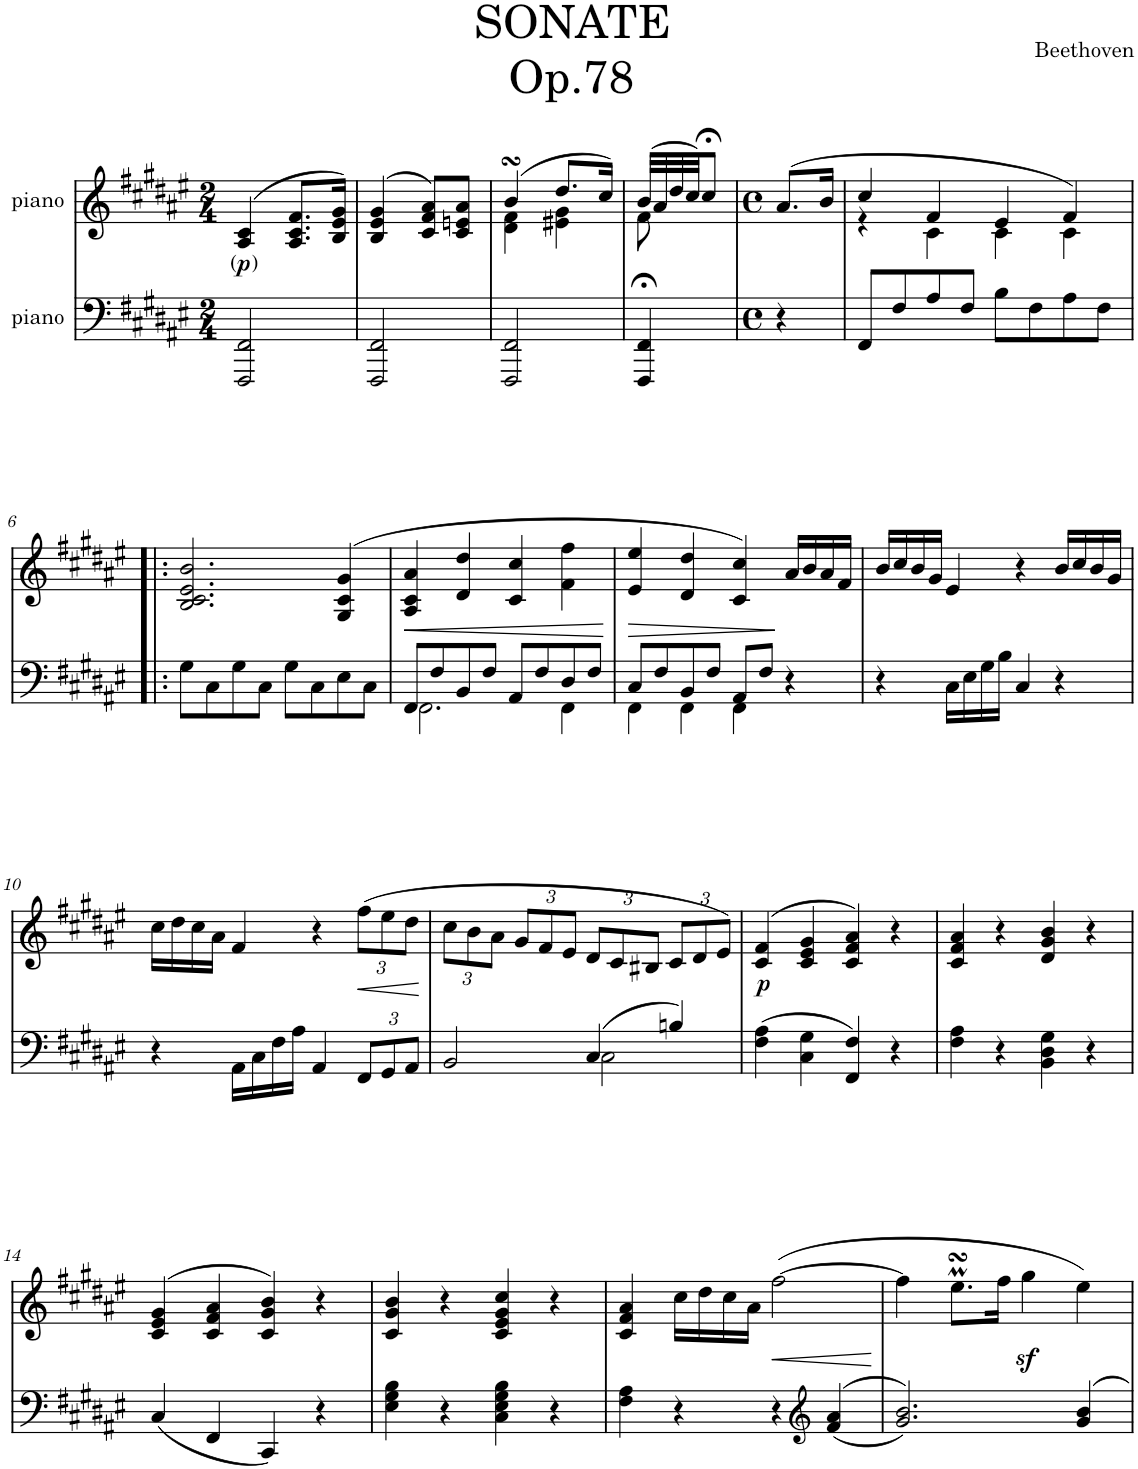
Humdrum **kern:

**kern	**kern	**text	**dynam
*part2	*part1	*part1	*part1
*staff2	*staff1	*staff1	*staff1
*I"piano	*I"piano	*	*
*I'Pno	*I'Pno	*	*
*clefF4	*clefG2	*	*
*k[f#c#g#d#a#e#]	*k[f#c#g#d#a#e#]	*	*
*F#:	*F#:	*	*
*M2/4	*M2/4	*	*
=1	=1	=1	=1
!	!	!LO:LY:b	!
2FFF#/ 2FF#/	(>4A#/ 4c#/	( )	.
.	8.A#/ 8.c#/ 8.f#/L	.	.
.	16B/ 16e#/ 16g#/Jk)	.	.
=2	=2	=2	=2
2FFF#/ 2FF#/	(>4B/ 4e#/ 4g#/	.	.
.	8c#/ 8f#/ 8a#/L)	.	.
.	8c#/ 8en/ 8a#/J	.	.
=3	=3	=3	=3
*	*^	*	*
2FFF#/ 2FF#/	(4bsSSs/	4d#\ 4f#\	.	.
.	8.dd#/L	4e#X\ 4g#\	.	.
.	16cc#/Jk)	.	.	.
=4	=4	=4	=4	=4
4FFF#/;< 4FF#/;<	(32b/LLL	8f#\	.	.
.	32a#/	.	.	.
.	32dd#/	.	.	.
.	32cc#/JJ)	.	.	.
.	8cc#;</J	8ryy	.	.
*	*v	*v	*	*
=4X1	=4X1	=4X1	=4X1
*M4/4	*M4/4	*	*
*met(c)	*met(c)	*	*
4r	(8.a#/L	.	.
.	16b/Jk	.	.
=5	=5	=5	=5
*	*^	*	*
8FF#/L	4cc#/	4r	.	.
8F#/	.	.	.	.
8A#/	4f#/	4c#\	.	.
8F#/J	.	.	.	.
8B\L	4e#/	4c#\	.	.
8F#\	.	.	.	.
8A#\	4f#/)	4c#\	.	.
8F#\J	.	.	.	.
*	*v	*v	*	*
!!LO:LB:g=z
=6!|:	=6!|:	=6!|:	=6!|:
8G#\L	2.B/ 2.c#/ 2.e#/ 2.b/	.	.
8C#\	.	.	.
8G#\	.	.	.
8C#\J	.	.	.
8G#\L	.	.	.
8C#\	.	.	.
8E#\	(4G#/ 4c#/ 4g#/	.	.
8C#\J	.	.	.
=7	=7	=7	=7
*^	*	*	*
!	!	!	!	!LO:HP:b
8FF#/L	2.FF#\	4A#/ 4c#/ 4a#/	.	<
8F#/	.	.	.	.
8BB/	.	4d#/ 4dd#/	.	.
8F#/J	.	.	.	.
8AA#/L	.	4c#/ 4cc#/	.	.
8F#/	.	.	.	.
8D#/	4FF#\	4f#\ 4ff#\	.	.
8F#/J	.	.	.	.
*v	*v	*	*	*
.	.	.	[
=8	=8	=8	=8
*^	*	*	*
!	!	!	!	!LO:HP:b
8C#/L	4FF#\	4e#/ 4ee#/	.	>
8F#/	.	.	.	.
8BB/	4FF#\	4d#/ 4dd#/	.	.
8F#/J	.	.	.	.
8AA#/L	4FF#\	4c#/ 4cc#/)	.	.
8F#/J	.	.	.	.
4r	4ryy	16a#/LL	.	]
.	.	16b/	.	.
.	.	16a#/	.	.
.	.	16f#/JJ	.	.
*v	*v	*	*	*
=9	=9	=9	=9
4r	16b/LL	.	.
.	16cc#/	.	.
.	16b/	.	.
.	16g#/JJ	.	.
16C#\LL	4e#/	.	.
16E#\	.	.	.
16G#\	.	.	.
16B\JJ	.	.	.
4C#/	4r	.	.
4r	16b/LL	.	.
.	16cc#/	.	.
.	16b/	.	.
.	16g#/JJ	.	.
!!LO:LB:g=z
=10	=10	=10	=10
4r	16cc#\LL	.	.
.	16dd#\	.	.
.	16cc#\	.	.
.	16a#\JJ	.	.
16AA#\LL	4f#/	.	.
16C#\	.	.	.
16F#\	.	.	.
16A#\JJ	.	.	.
4AA#/	4r	.	.
*Xbrackettup	*Xbrackettup	*	*
!	!	!	!LO:HP:b
12FF#/L	(12ff#\L	.	<
12GG#/	12ee#\	.	.
12AA#/J	12dd#\J	.	.
.	.	.	[
=11	=11	=11	=11
*^	*	*	*
2BB/	2ryy	12cc#\L	.	.
.	.	12b\	.	.
.	.	12a#\J	.	.
.	.	12g#/L	.	.
.	.	12f#/	.	.
.	.	12e#/J	.	.
(4C#/	2C#\	12d#/L	.	.
.	.	12c#/	.	.
.	.	12B#X/J	.	.
4Bn/)	.	12c#/L	.	.
.	.	12d#/	.	.
.	.	12e#/J)	.	.
*v	*v	*	*	*
=12	=12	=12	=12
!	!	!LO:LY:b	!
(4F#\ 4A#\	(>4c#/ 4f#/	.	.
4C#\ 4G#\	4c#/ 4e#/ 4g#/	.	.
4FF#/ 4F#/)	4c#/ 4f#/ 4a#/)	.	.
4r	4r	.	.
=13	=13	=13	=13
4F#\ 4A#\	4c#/ 4f#/ 4a#/	.	.
4r	4r	.	.
4BB\ 4D#\ 4G#\	4d#/ 4g#/ 4b/	.	.
4r	4r	.	.
!!LO:LB:g=z
=14	=14	=14	=14
(4C#/	(>4c#/ 4e#/ 4g#/	.	.
4FF#/	4c#/ 4f#/ 4a#/	.	.
4CC#/)	4c#/ 4g#/ 4b/)	.	.
4r	4r	.	.
=15	=15	=15	=15
4E#\ 4G#\ 4B\	4c#/ 4g#/ 4b/	.	.
4r	4r	.	.
4C#\ 4E#\ 4G#\ 4B\	4c#/ 4e#/ 4g#/ 4cc#/	.	.
4r	4r	.	.
=16	=16	=16	=16
4F#\ 4A#\	4c#/ 4f#/ 4a#/	.	.
4r	16cc#\LL	.	.
.	16dd#\	.	.
.	16cc#\	.	.
.	16a#\JJ	.	.
!	!	!	!LO:HP:b
4r	([2ff#\	.	<
*clefG2	*	*	*
(>(4f#/ 4a#/	.	.	.
.	.	.	[
=17	=17	=17	=17
2.g#/ 2.b/))	4ff#\]	.	.
.	8.ee#sSsSm\L	.	.
.	16ff#\Jk	.	.
.	4gg#z<\	.	.
4g#/ 4b/	4ee#\)	.	.
=	=	=	=
*-	*-	*-	*-
